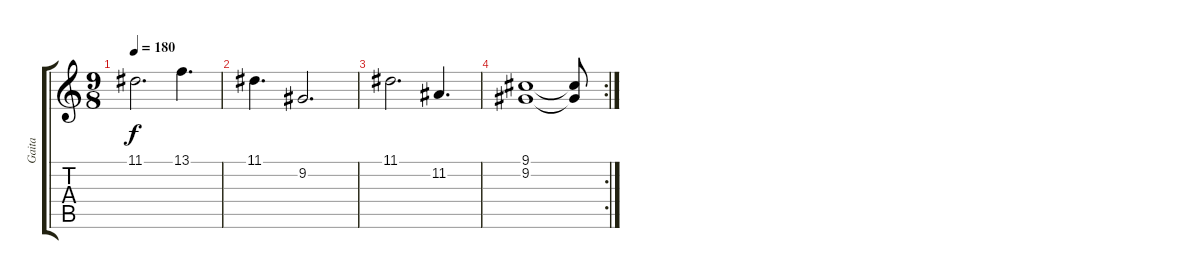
\track ("Gaita" "Gaita") {instrument accordion}
\staff {score tabs}
\tuning (E4 B3 G3 D3 A2 E2) {hide}
\ts (9 8)
\tempo 180
\clef g2
\ks c
11.1.2{d dy f} 13.1.4{d} |
11.1.4{d} 9.2.2{d} |
11.1.2{d} 11.2.4{d} |
\rc 2
(9.1 9.2).1{volume 0} (9.1{t} 9.2{t}).8
